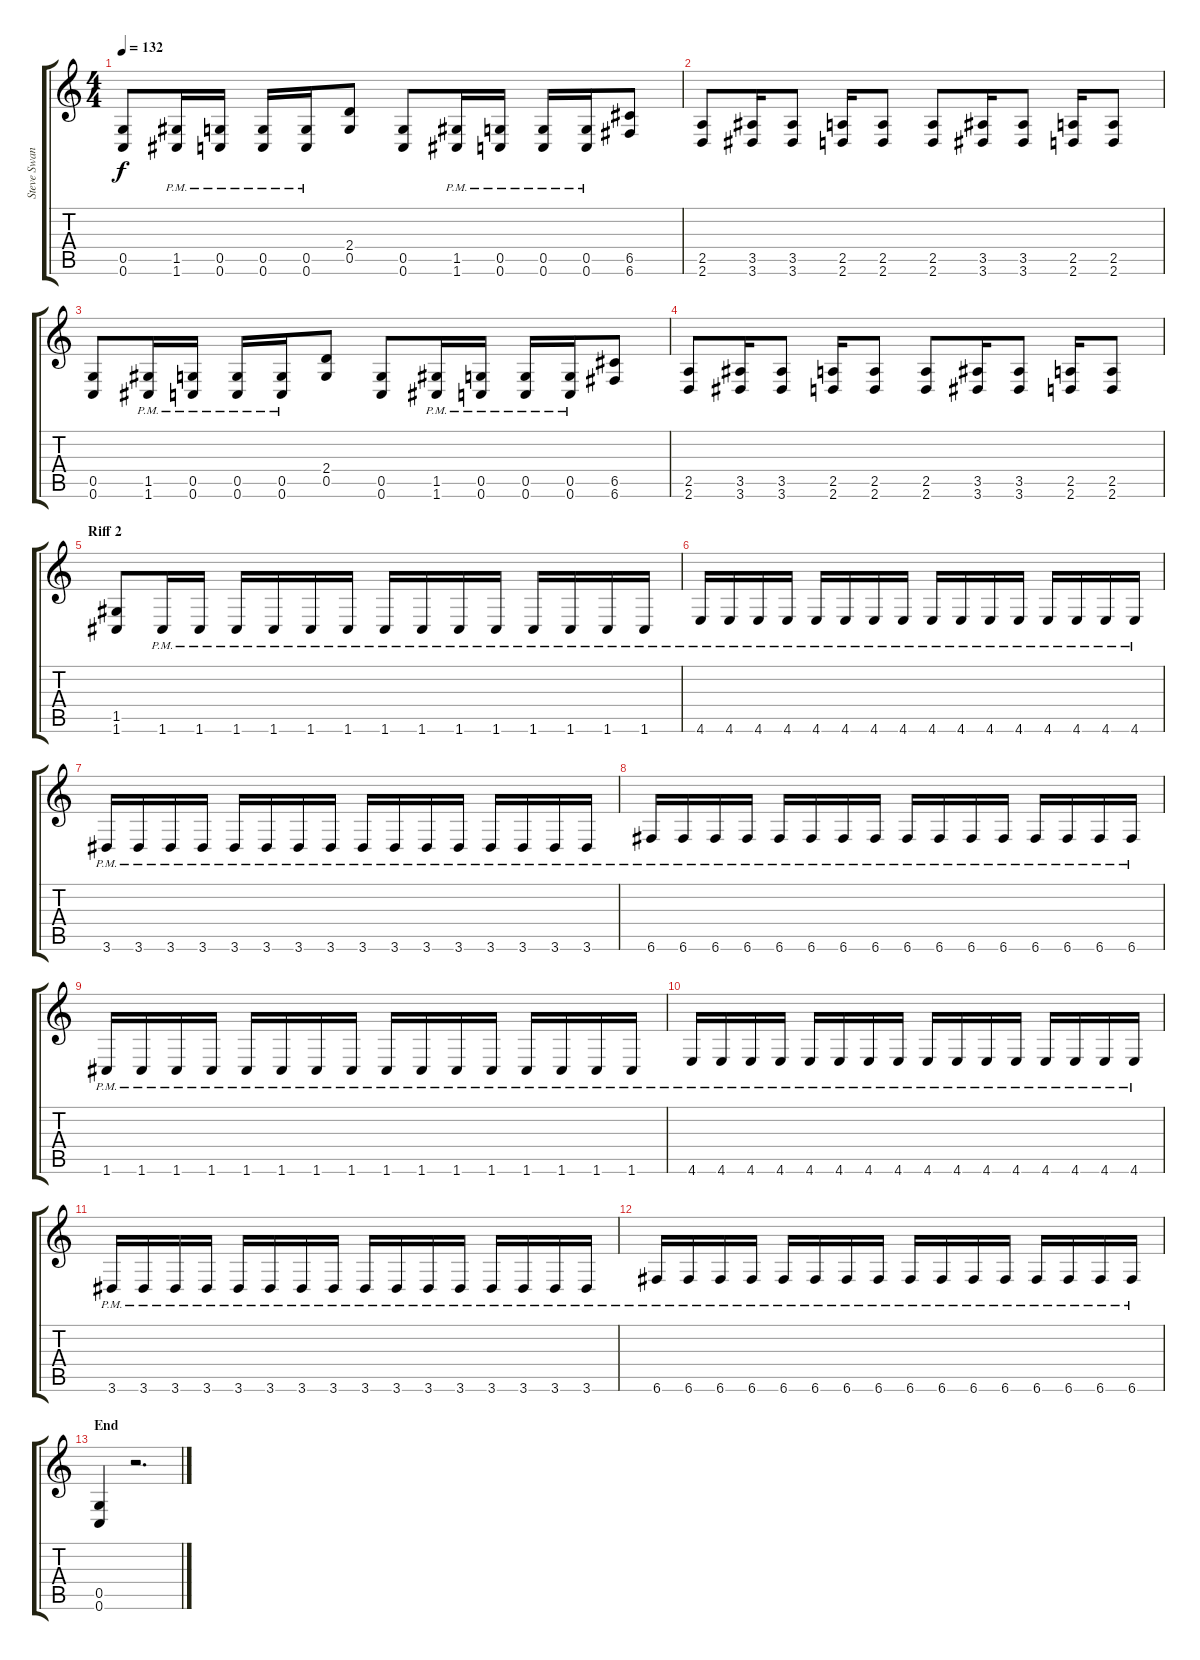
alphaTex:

\track ("Steve Swanson >>Guitar" "Steve Swan") {instrument distortionguitar}
\staff {score tabs}
\tuning (D4 A3 F3 C3 G2 C2) {hide}
\ts (4 4)
\tempo 132
\clef g2
\ks c
(0.5 0.6).8{dy f} (1.5{pm} 1.6{pm}).16 (0.5{pm} 0.6{pm}).16 (0.5{pm} 0.6{pm}).16 (0.5{pm} 0.6{pm}).16 (2.4 0.5).8 (0.5 0.6).8 (1.5{pm} 1.6{pm}).16 (0.5{pm} 0.6{pm}).16 (0.5{pm} 0.6{pm}).16 (0.5{pm} 0.6{pm}).16 (6.5 6.6).8 |
(2.5 2.6).8 (3.5 3.6).16 (3.5 3.6).8 (2.5 2.6).16 (2.5 2.6).8 (2.5 2.6).8 (3.5 3.6).16 (3.5 3.6).8 (2.5 2.6).16 (2.5 2.6).8 |
(0.5 0.6).8 (1.5{pm} 1.6{pm}).16 (0.5{pm} 0.6{pm}).16 (0.5{pm} 0.6{pm}).16 (0.5{pm} 0.6{pm}).16 (2.4 0.5).8 (0.5 0.6).8 (1.5{pm} 1.6{pm}).16 (0.5{pm} 0.6{pm}).16 (0.5{pm} 0.6{pm}).16 (0.5{pm} 0.6{pm}).16 (6.5 6.6).8 |
(2.5 2.6).8 (3.5 3.6).16 (3.5 3.6).8 (2.5 2.6).16 (2.5 2.6).8 (2.5 2.6).8 (3.5 3.6).16 (3.5 3.6).8 (2.5 2.6).16 (2.5 2.6).8 |
\section ("" "Riff 2")
(1.5 1.6).8 1.6{pm}.16 1.6{pm}.16 1.6{pm}.16 1.6{pm}.16 1.6{pm}.16 1.6{pm}.16 1.6{pm}.16 1.6{pm}.16 1.6{pm}.16 1.6{pm}.16 1.6{pm}.16 1.6{pm}.16 1.6{pm}.16 1.6{pm}.16 |
4.6{pm}.16 4.6{pm}.16 4.6{pm}.16 4.6{pm}.16 4.6{pm}.16 4.6{pm}.16 4.6{pm}.16 4.6{pm}.16 4.6{pm}.16 4.6{pm}.16 4.6{pm}.16 4.6{pm}.16 4.6{pm}.16 4.6{pm}.16 4.6{pm}.16 4.6{pm}.16 |
3.6{pm}.16 3.6{pm}.16 3.6{pm}.16 3.6{pm}.16 3.6{pm}.16 3.6{pm}.16 3.6{pm}.16 3.6{pm}.16 3.6{pm}.16 3.6{pm}.16 3.6{pm}.16 3.6{pm}.16 3.6{pm}.16 3.6{pm}.16 3.6{pm}.16 3.6{pm}.16 |
6.6{pm}.16 6.6{pm}.16 6.6{pm}.16 6.6{pm}.16 6.6{pm}.16 6.6{pm}.16 6.6{pm}.16 6.6{pm}.16 6.6{pm}.16 6.6{pm}.16 6.6{pm}.16 6.6{pm}.16 6.6{pm}.16 6.6{pm}.16 6.6{pm}.16 6.6{pm}.16 |
1.6{pm}.16 1.6{pm}.16 1.6{pm}.16 1.6{pm}.16 1.6{pm}.16 1.6{pm}.16 1.6{pm}.16 1.6{pm}.16 1.6{pm}.16 1.6{pm}.16 1.6{pm}.16 1.6{pm}.16 1.6{pm}.16 1.6{pm}.16 1.6{pm}.16 1.6{pm}.16 |
4.6{pm}.16 4.6{pm}.16 4.6{pm}.16 4.6{pm}.16 4.6{pm}.16 4.6{pm}.16 4.6{pm}.16 4.6{pm}.16 4.6{pm}.16 4.6{pm}.16 4.6{pm}.16 4.6{pm}.16 4.6{pm}.16 4.6{pm}.16 4.6{pm}.16 4.6{pm}.16 |
3.6{pm}.16 3.6{pm}.16 3.6{pm}.16 3.6{pm}.16 3.6{pm}.16 3.6{pm}.16 3.6{pm}.16 3.6{pm}.16 3.6{pm}.16 3.6{pm}.16 3.6{pm}.16 3.6{pm}.16 3.6{pm}.16 3.6{pm}.16 3.6{pm}.16 3.6{pm}.16 |
6.6{pm}.16 6.6{pm}.16 6.6{pm}.16 6.6{pm}.16 6.6{pm}.16 6.6{pm}.16 6.6{pm}.16 6.6{pm}.16 6.6{pm}.16 6.6{pm}.16 6.6{pm}.16 6.6{pm}.16 6.6{pm}.16 6.6{pm}.16 6.6{pm}.16 6.6{pm}.16 |
\section ("" "End")
(0.5 0.6).4 r.2{d}
